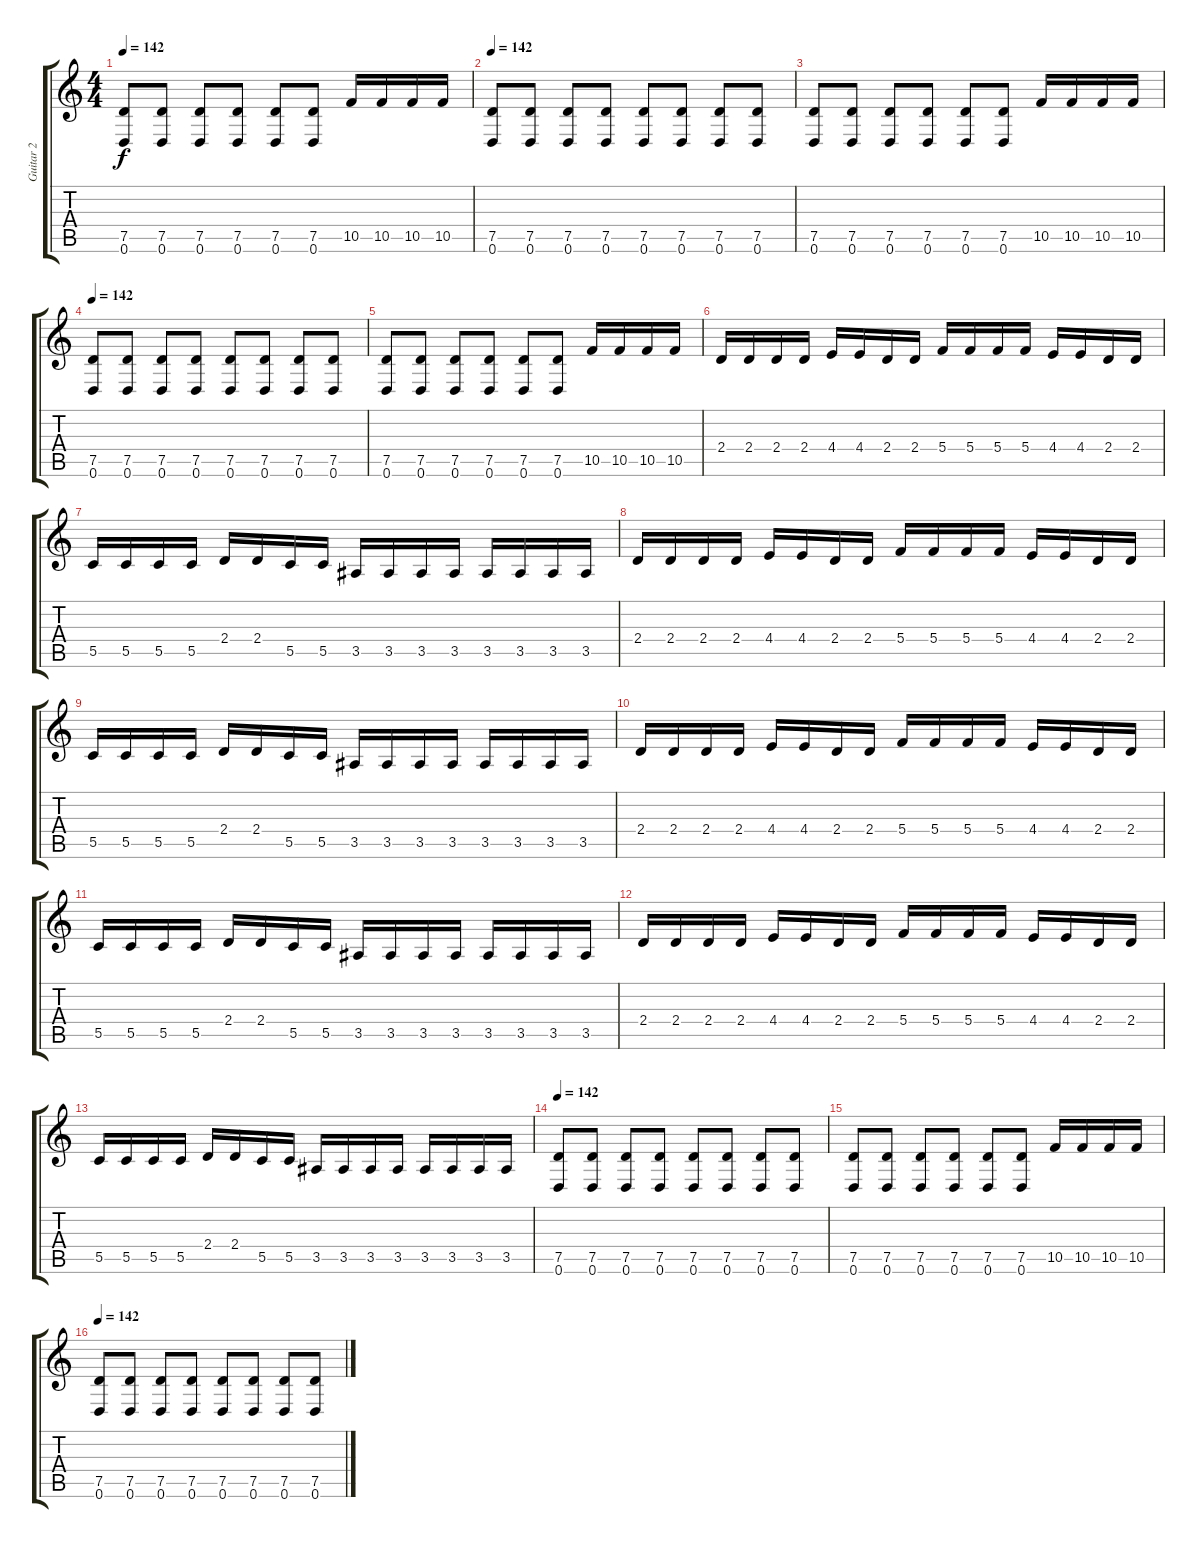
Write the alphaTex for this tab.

\track ("Guitar 2" "Guitar 2") {instrument distortionguitar}
\staff {score tabs}
\tuning (D4 A3 F3 C3 G2 D2) {hide}
\ts (4 4)
\tempo 142
\clef g2
\ks c
(7.5 0.6).8{dy f} (7.5 0.6).8 (7.5 0.6).8 (7.5 0.6).8 (7.5 0.6).8 (7.5 0.6).8 10.5.16 10.5.16 10.5.16 10.5.16 |
\tempo 142
(7.5 0.6).8 (7.5 0.6).8 (7.5 0.6).8 (7.5 0.6).8 (7.5 0.6).8 (7.5 0.6).8 (7.5 0.6).8 (7.5 0.6).8 |
(7.5 0.6).8 (7.5 0.6).8 (7.5 0.6).8 (7.5 0.6).8 (7.5 0.6).8 (7.5 0.6).8 10.5.16 10.5.16 10.5.16 10.5.16 |
\tempo 142
(7.5 0.6).8 (7.5 0.6).8 (7.5 0.6).8 (7.5 0.6).8 (7.5 0.6).8 (7.5 0.6).8 (7.5 0.6).8 (7.5 0.6).8 |
(7.5 0.6).8 (7.5 0.6).8 (7.5 0.6).8 (7.5 0.6).8 (7.5 0.6).8 (7.5 0.6).8 10.5.16 10.5.16 10.5.16 10.5.16 |
2.4.16 2.4.16 2.4.16 2.4.16 4.4.16 4.4.16 2.4.16 2.4.16 5.4.16 5.4.16 5.4.16 5.4.16 4.4.16 4.4.16 2.4.16 2.4.16 |
5.5.16 5.5.16 5.5.16 5.5.16 2.4.16 2.4.16 5.5.16 5.5.16 3.5.16 3.5.16 3.5.16 3.5.16 3.5.16 3.5.16 3.5.16 3.5.16 |
2.4.16 2.4.16 2.4.16 2.4.16 4.4.16 4.4.16 2.4.16 2.4.16 5.4.16 5.4.16 5.4.16 5.4.16 4.4.16 4.4.16 2.4.16 2.4.16 |
5.5.16 5.5.16 5.5.16 5.5.16 2.4.16 2.4.16 5.5.16 5.5.16 3.5.16 3.5.16 3.5.16 3.5.16 3.5.16 3.5.16 3.5.16 3.5.16 |
2.4.16 2.4.16 2.4.16 2.4.16 4.4.16 4.4.16 2.4.16 2.4.16 5.4.16 5.4.16 5.4.16 5.4.16 4.4.16 4.4.16 2.4.16 2.4.16 |
5.5.16 5.5.16 5.5.16 5.5.16 2.4.16 2.4.16 5.5.16 5.5.16 3.5.16 3.5.16 3.5.16 3.5.16 3.5.16 3.5.16 3.5.16 3.5.16 |
2.4.16 2.4.16 2.4.16 2.4.16 4.4.16 4.4.16 2.4.16 2.4.16 5.4.16 5.4.16 5.4.16 5.4.16 4.4.16 4.4.16 2.4.16 2.4.16 |
5.5.16 5.5.16 5.5.16 5.5.16 2.4.16 2.4.16 5.5.16 5.5.16 3.5.16 3.5.16 3.5.16 3.5.16 3.5.16 3.5.16 3.5.16 3.5.16 |
\tempo 142
(7.5 0.6).8 (7.5 0.6).8 (7.5 0.6).8 (7.5 0.6).8 (7.5 0.6).8 (7.5 0.6).8 (7.5 0.6).8 (7.5 0.6).8 |
(7.5 0.6).8 (7.5 0.6).8 (7.5 0.6).8 (7.5 0.6).8 (7.5 0.6).8 (7.5 0.6).8 10.5.16 10.5.16 10.5.16 10.5.16 |
\tempo 142
(7.5 0.6).8 (7.5 0.6).8 (7.5 0.6).8 (7.5 0.6).8 (7.5 0.6).8 (7.5 0.6).8 (7.5 0.6).8 (7.5 0.6).8
